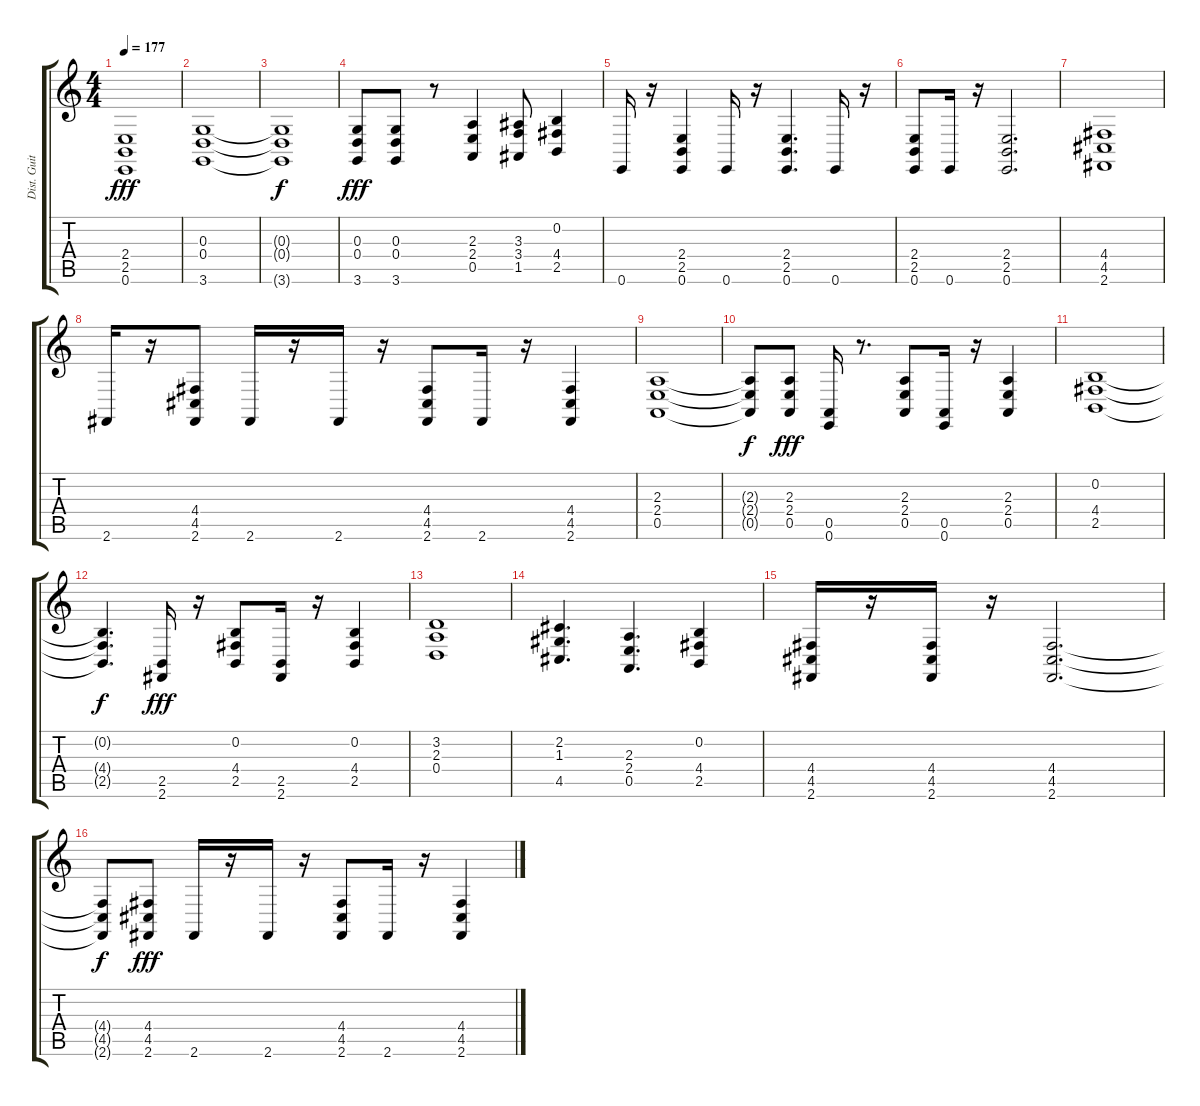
\track ("Dist. Guitar 5" "Dist. Guit") {instrument stringensemble1}
\staff {score tabs}
\tuning (E4 B3 G3 D3 A2 E2) {hide}
\ts (4 4)
\tempo 177
\clef g2
\ks c
(2.4 2.5 0.6).1{dy fff} |
(0.3 0.4 3.6).1 |
(0.3{t} 0.4{t} 3.6{t}).1{dy f} |
(0.3 0.4 3.6).8{dy fff} (0.3 0.4 3.6).8 r.8 (2.3 2.4 0.5).4 (3.3 3.4 1.5).8 (0.2 4.4 2.5).4 |
0.6.16 r.16 (2.4 2.5 0.6).4 0.6.16 r.16 (2.4 2.5 0.6).4{d} 0.6.16 r.16 |
(2.4 2.5 0.6).8 0.6.16 r.16 (2.4 2.5 0.6).2{d} |
(4.4 4.5 2.6).1 |
2.6.16 r.16 (4.4 4.5 2.6).8 2.6.16 r.16 2.6.16 r.16 (4.4 4.5 2.6).8 2.6.16 r.16 (4.4 4.5 2.6).4 |
(2.3 2.4 0.5).1 |
(2.3{t} 2.4{t} 0.5{t}).8{dy f} (2.3 2.4 0.5).8{dy fff} (0.5 0.6).16 r.8{d} (2.3 2.4 0.5).8 (0.5 0.6).16 r.16 (2.3 2.4 0.5).4 |
(0.2 4.4 2.5).1 |
(0.2{t} 4.4{t} 2.5{t}).4{d dy f} (2.5 2.6).16{dy fff} r.16 (0.2 4.4 2.5).8 (2.5 2.6).16 r.16 (0.2 4.4 2.5).4 |
(3.2 2.3 0.4).1 |
(2.2 1.3 4.5).4{d} (2.3 2.4 0.5).4{d} (0.2 4.4 2.5).4 |
(4.4 4.5 2.6).16 r.16 (4.4 4.5 2.6).16 r.16 (4.4 4.5 2.6).2{d} |
(4.4{t} 4.5{t} 2.6{t}).8{dy f} (4.4 4.5 2.6).8{dy fff} 2.6.16 r.16 2.6.16 r.16 (4.4 4.5 2.6).8 2.6.16 r.16 (4.4 4.5 2.6).4
